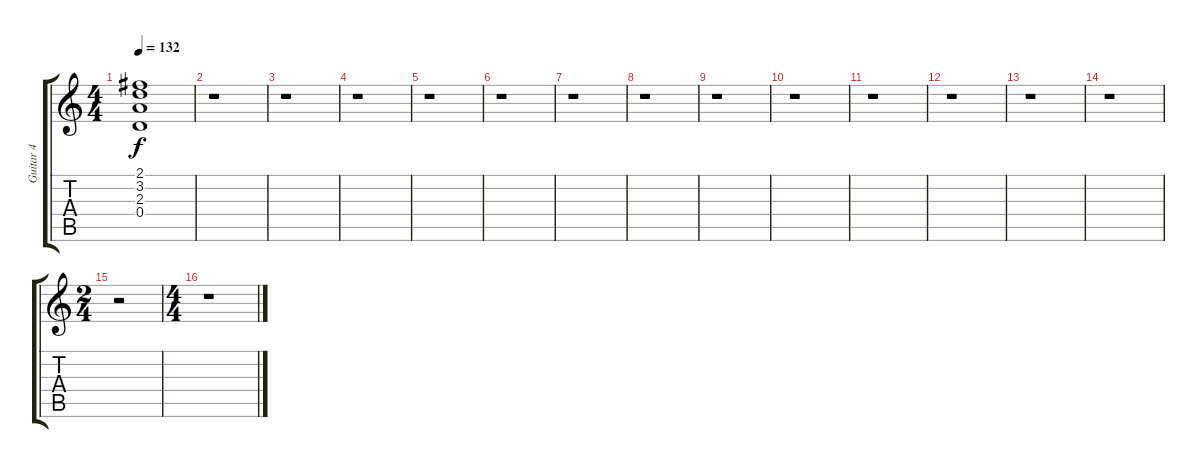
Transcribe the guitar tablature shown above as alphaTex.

\track ("Guitar 4" "Guitar 4") {instrument acousticguitarsteel}
\staff {score tabs}
\tuning (E4 B3 G3 D3 A2 E2) {hide}
\ts (4 4)
\tempo 132
\clef g2
\ks c
(2.1{t} 3.2{t} 2.3{t} 0.4{t}).1{dy f} |
r.1 |
r.1 |
r.1 |
r.1 |
r.1 |
r.1 |
r.1 |
r.1 |
r.1 |
r.1 |
r.1 |
r.1 |
r.1 |
\ts (2 4)
r.2 |
\ts (4 4)
r.1
